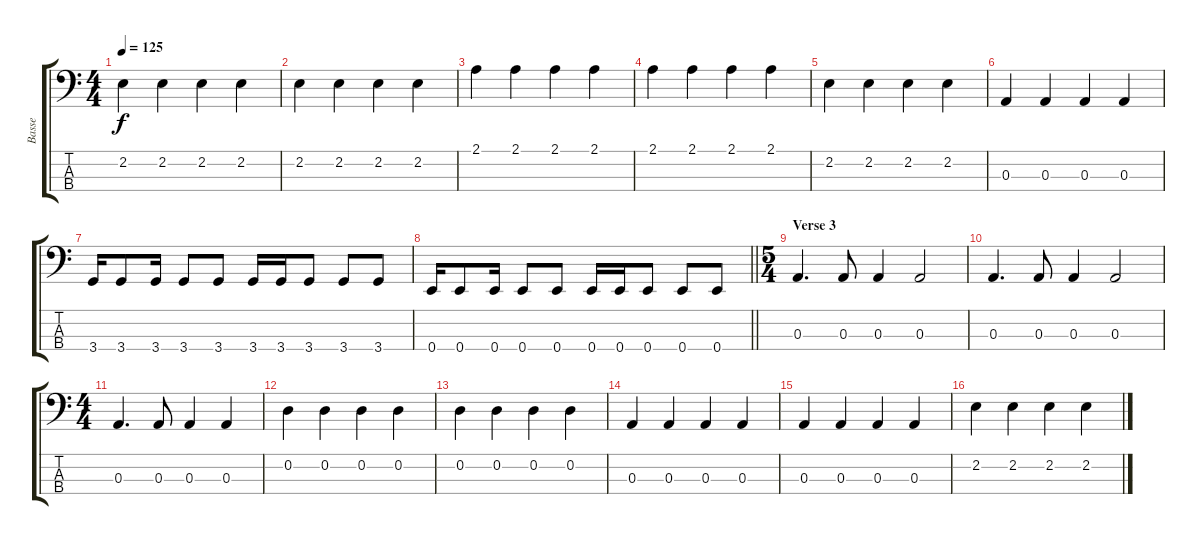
\track ("Basse" "Basse") {instrument electricbassfinger}
\staff {score tabs}
\tuning (G2 D2 A1 E1) {hide}
\ts (4 4)
\tempo 125
\clef f4
\ks c
2.2.4{dy f} 2.2.4 2.2.4 2.2.4 |
2.2.4 2.2.4 2.2.4 2.2.4 |
2.1.4 2.1.4 2.1.4 2.1.4 |
2.1.4 2.1.4 2.1.4 2.1.4 |
2.2.4 2.2.4 2.2.4 2.2.4 |
0.3.4 0.3.4 0.3.4 0.3.4 |
3.4.16 3.4.8 3.4.16 3.4.8 3.4.8 3.4.16 3.4.16 3.4.8 3.4.8 3.4.8 |
\barLineRight lightlight
0.4.16 0.4.8 0.4.16 0.4.8 0.4.8 0.4.16 0.4.16 0.4.8 0.4.8 0.4.8 |
\ts (5 4)
\section ("" "Verse 3")
0.3.4{d} 0.3.8 0.3.4 0.3.2 |
0.3.4{d} 0.3.8 0.3.4 0.3.2 |
\ts (4 4)
0.3.4{d} 0.3.8 0.3.4 0.3.4 |
0.2.4 0.2.4 0.2.4 0.2.4 |
0.2.4 0.2.4 0.2.4 0.2.4 |
0.3.4 0.3.4 0.3.4 0.3.4 |
0.3.4 0.3.4 0.3.4 0.3.4 |
2.2.4 2.2.4 2.2.4 2.2.4
